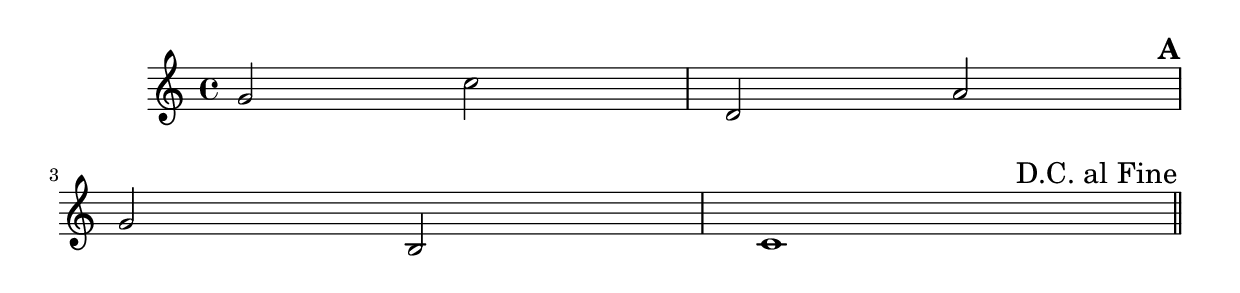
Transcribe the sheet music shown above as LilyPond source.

%% Do not edit this file; it is auto-generated from LSR http://lsr.dsi.unimi.it
%% This file is in the public domain.
\version "2.11.62"

\header {
  lsrtags = "text"

  texidoces = "
Las marcas se pueden imprimir al final de la línea actual, en vez de
al comienzo de la línea siguiente.  Esto es útil principalmente cuando
se tiene que añadir una marca al final de la partitura (donde no hay
línea siguiente).

En tales casos, el extremo derecho de la marca se tiene que alinear
con la última línea divisoria, como muestra la segunda línea de este
ejemplo.

"
  doctitlees = "Imprimir marcas al final de la línea o de la partitura"

  texidoc = "
Marks can be printed at the end of the current line, instead of the
beginning of the following line. This is particularly useful when a
mark has to be added at the end of a score -- when there is no next
line.

In such cases, the right end of the mark has to be aligned with the
final bar line, as demonstrated on the second line of this example. 

"
  doctitle = "Printing marks at the end of a line or a score"
} % begin verbatim
\relative c'' {  
  \override Score.RehearsalMark  #'break-visibility = #begin-of-line-invisible
  g2 c
  d,2 a'
  \mark \default
  \break
  
  \override Score.RehearsalMark #'self-alignment-X = #RIGHT
  g2 b,
  c1 \bar "||"
  \mark "D.C. al Fine"
}
